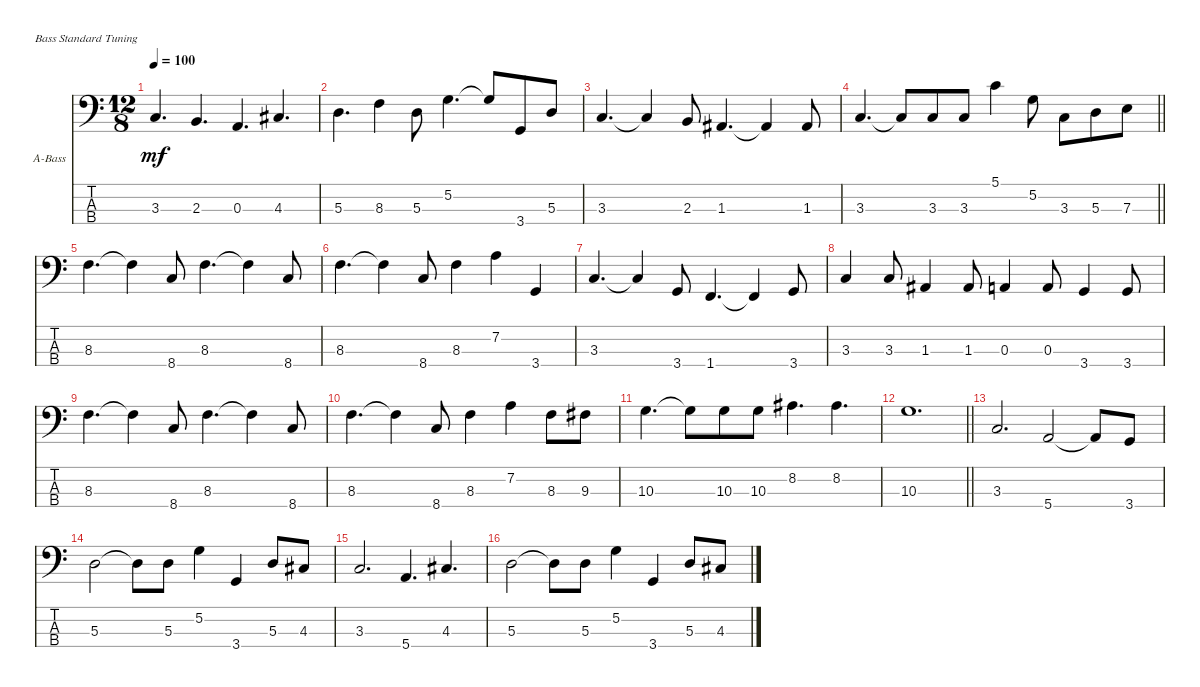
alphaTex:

\defaultSystemsLayout 4
\bracketExtendMode nobrackets
\firstSystemTrackNameOrientation horizontal
\otherSystemsTrackNameOrientation horizontal
\track ("Acoustic Bass" "A-Bass") {instrument acousticbass}
\staff {score tabs}
\tuning (G2 D2 A1 E1)
\ts (12 8)
\tempo 100
\clef f4
\ks c
3.3.4{d dy mf} 2.3.4{d} 0.3.4{d} 4.3.4{d} |
5.3.4{d} 8.3.4 5.3.8 5.2.4{d} 5.2{t}.8 3.4.8 5.3.8 |
3.3.4{d} 3.3{t}.4 2.3.8 1.3.4{d} 1.3{t}.4 1.3.8 |
\barLineRight lightlight
3.3.4{d} 3.3{t}.8 3.3.8 3.3.8 5.1.4 5.2.8 3.3.8 5.3.8 7.3.8 |
8.3.4{d} 8.3{t}.4 8.4.8 8.3.4{d} 8.3{t}.4 8.4.8 |
8.3.4{d} 8.3{t}.4 8.4.8 8.3.4 7.2.4 3.4.4 |
3.3.4{d} 3.3{t}.4 3.4.8 1.4.4{d} 1.4{t}.4 3.4.8 |
3.3.4 3.3.8 1.3.4 1.3.8 0.3.4 0.3.8 3.4.4 3.4.8 |
8.3.4{d} 8.3{t}.4 8.4.8 8.3.4{d} 8.3{t}.4 8.4.8 |
8.3.4{d} 8.3{t}.4 8.4.8 8.3.4 7.2.4 8.3.8 9.3.8 |
10.3.4{d} 10.3{t}.8 10.3.8 10.3.8 8.2.4{d} 8.2.4{d} |
\barLineRight lightlight
10.3.1{d} |
3.3.2{d} 5.4.2 5.4{t}.8 3.4.8 |
5.3.2 5.3{t}.8 5.3.8 5.2.4 3.4.4 5.3.8 4.3.8 |
3.3.2{d} 5.4.4{d} 4.3.4{d} |
5.3.2 5.3{t}.8 5.3.8 5.2.4 3.4.4 5.3.8 4.3.8
